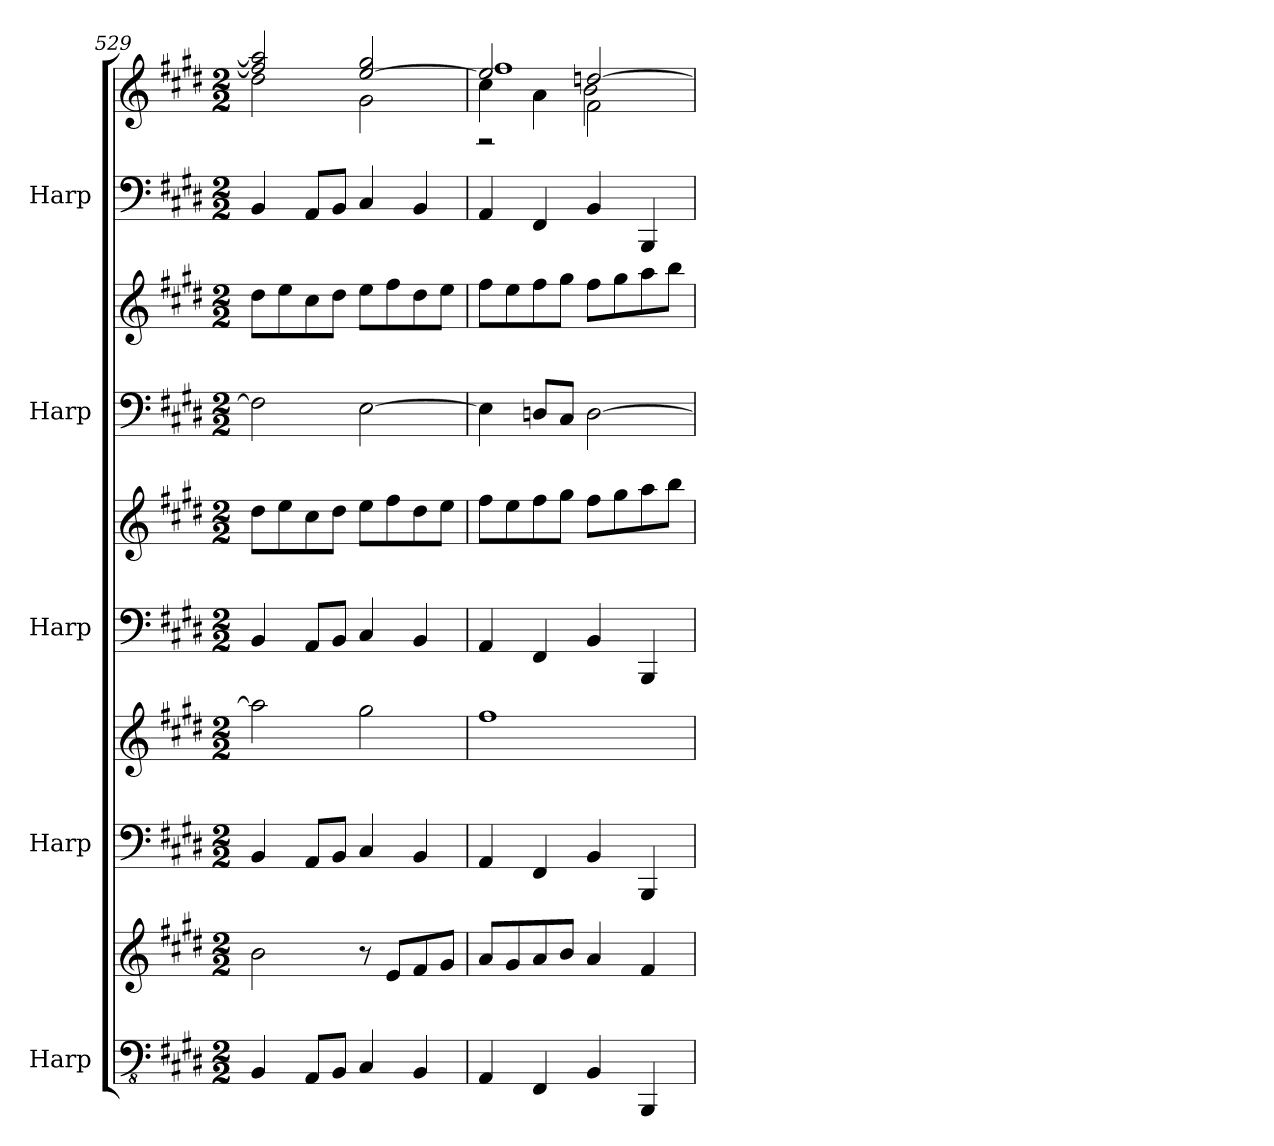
**kern	**kern	**kern	**kern	**kern	**kern	**kern	**kern	**kern	**kern
*part5	*part5	*part4	*part4	*part3	*part3	*part2	*part2	*part1	*part1
*staff10	*staff9	*staff8	*staff7	*staff6	*staff5	*staff4	*staff3	*staff2	*staff1
*I"Harp	*	*I"Harp	*	*I"Harp	*	*I"Harp	*	*I"Harp	*
*I'Hp	*	*I'Hp	*	*I'Hp	*	*I'Hp	*	*I'Hp	*
*clefFv4	*clefG2	*clefF4	*clefG2	*clefF4	*clefG2	*clefF4	*clefG2	*clefF4	*clefG2
*k[f#c#g#d#]	*k[f#c#g#d#]	*k[f#c#g#d#]	*k[f#c#g#d#]	*k[f#c#g#d#]	*k[f#c#g#d#]	*k[f#c#g#d#]	*k[f#c#g#d#]	*k[f#c#g#d#]	*k[f#c#g#d#]
*M2/2	*M2/2	*M2/2	*M2/2	*M2/2	*M2/2	*M2/2	*M2/2	*M2/2	*M2/2
=529	=529	=529	=529	=529	=529	=529	=529	=529	=529
*	*	*	*	*	*	*	*	*	*^
4BBB/	2b\	4BB/	2aa\]	4BB/	8dd#\L	2F#\]	8dd#\L	4BB/	2ff#/] 2aa/]	2dd#\
.	.	.	.	.	8ee\	.	8ee\	.	.	.
8AAA/L	.	8AA/L	.	8AA/L	8cc#\	.	8cc#\	8AA/L	.	.
8BBB/J	.	8BB/J	.	8BB/J	8dd#\J	.	8dd#\J	8BB/J	.	.
4CC#/	8r	4C#/	2gg#\	4C#/	8ee\L	[2E\	8ee\L	4C#/	[2ee/ 2gg#/	2g#\
.	8e/L	.	.	.	8ff#\	.	8ff#\	.	.	.
4BBB/	8f#/	4BB/	.	4BB/	8dd#\	.	8dd#\	4BB/	.	.
.	8g#/J	.	.	.	8ee\J	.	8ee\J	.	.	.
=530	=530	=530	=530	=530	=530	=530	=530	=530	=530	=530
*	*	*	*	*	*	*	*	*	*^	*^
4AAA/	8a/L	4AA/	1ff#	4AA/	8ff#\L	4E\]	8ff#\L	4AA/	2ee/]	4cc#\	1ff#	2rF
.	8g#/	.	.	.	8ee\	.	8ee\	.	.	.	.	.
4FFF#/	8a/	4FF#/	.	4FF#/	8ff#\	8Dn/L	8ff#\	4FF#/	.	4a\	.	.
.	8b/J	.	.	.	8gg#\J	8C#/J	8gg#\J	.	.	.	.	.
4BBB/	4a/	4BB/	.	4BB/	8ff#\L	[2D\	8ff#\L	4BB/	[2ddn/	2f#\	.	2b\
.	.	.	.	.	8gg#\	.	8gg#\	.	.	.	.	.
4BBBB/	4f#/	4BBB/	.	4BBB/	8aa\	.	8aa\	4BBB/	.	.	.	.
.	.	.	.	.	8bb\J	.	8bb\J	.	.	.	.	.
*	*	*	*	*	*	*	*	*	*v	*v	*v	*v
=	=	=	=	=	=	=	=	=	=
*-	*-	*-	*-	*-	*-	*-	*-	*-	*-
